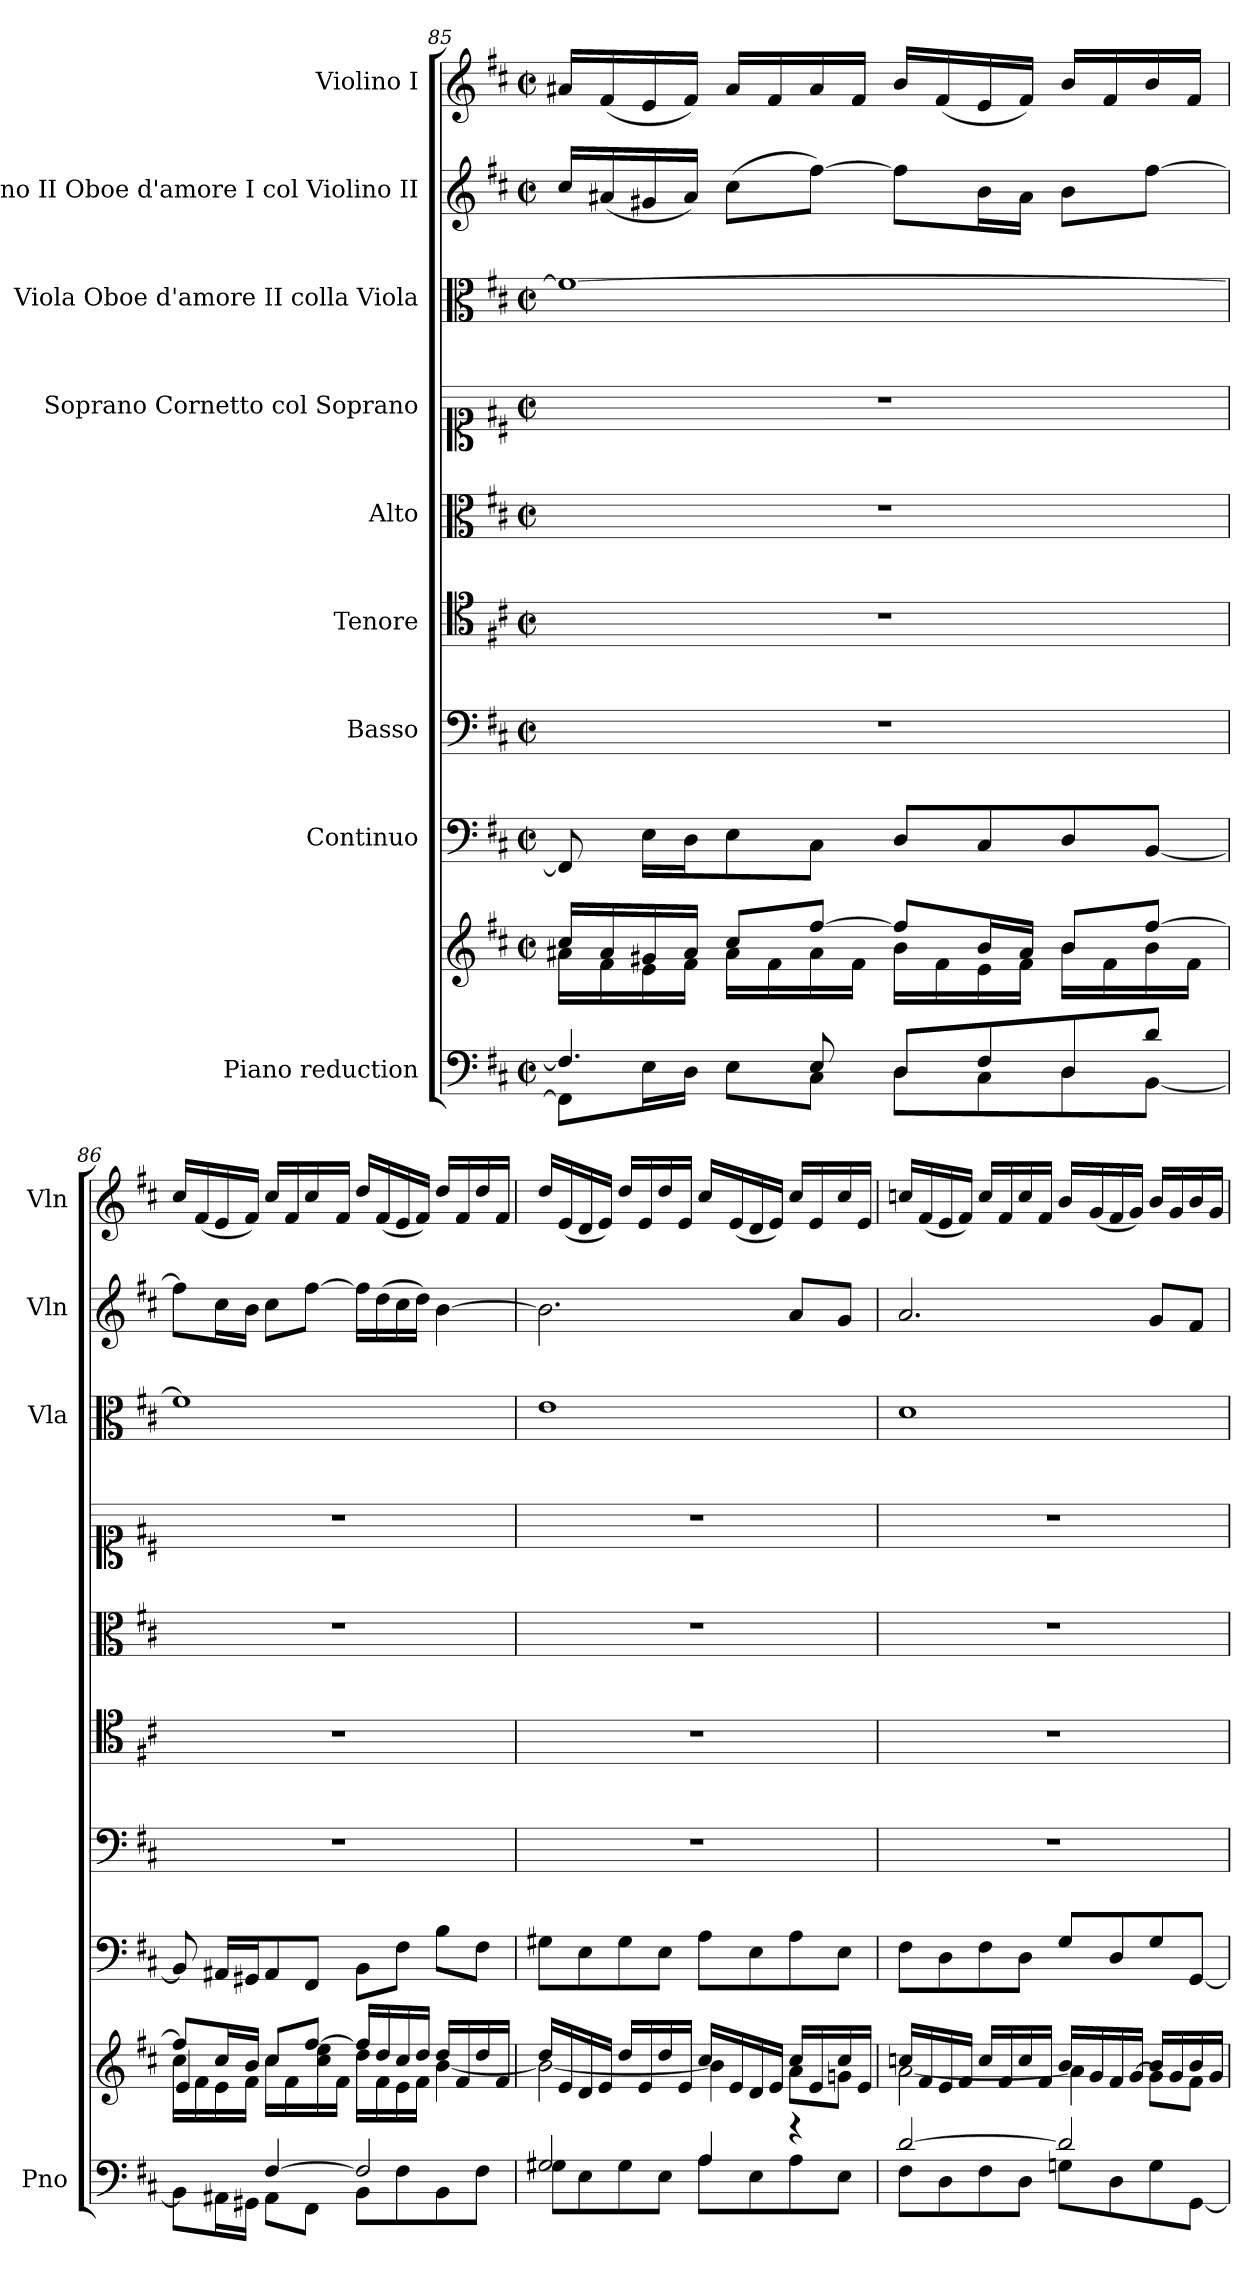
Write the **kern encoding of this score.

**kern	**kern	**kern	**kern	**kern	**kern	**kern	**kern	**kern	**kern
*part9	*part9	*part8	*part7	*part6	*part5	*part4	*part3	*part2	*part1
*staff10	*staff9	*staff8	*staff7	*staff6	*staff5	*staff4	*staff3	*staff2	*staff1
*I"Piano reduction	*	*I"Continuo	*I"Basso	*I"Tenore	*I"Alto	*I"Soprano Cornetto col Soprano	*I"Viola Oboe d'amore II colla Viola	*I"Violino II Oboe d'amore I col Violino II	*I"Violino I
*I'Pno	*	*	*	*	*	*	*I'Vla	*I'Vln	*I'Vln
*clefF4	*clefG2	*clefF4	*clefF4	*clefC4	*clefC3	*clefC1	*clefC3	*clefG2	*clefG2
*k[f#c#]	*k[f#c#]	*k[f#c#]	*k[f#c#]	*k[f#c#]	*k[f#c#]	*k[f#c#]	*k[f#c#]	*k[f#c#]	*k[f#c#]
*M2/2	*M2/2	*M2/2	*M2/2	*M2/2	*M2/2	*M2/2	*M2/2	*M2/2	*M2/2
*met(c|)	*met(c|)	*met(c|)	*met(c|)	*met(c|)	*met(c|)	*met(c|)	*met(c|)	*met(c|)	*met(c|)
=85	=85	=85	=85	=85	=85	=85	=85	=85	=85
*^	*^	*	*	*	*	*	*	*	*
4.F#/]	8FF#\L]	16cc#/LL	16a#X\LL	8FF#/]	1r	1r	1r	1r	1f#_	16cc#/LL	16a#X/LL
.	.	16a#/	16f#\	.	.	.	.	.	.	(16a#X/	(16f#/
.	16E\L	16g#X/	16e\	16E\LL	.	.	.	.	.	16g#X/	16e/
.	16D\JJ	16a#/JJ	16f#\JJ	16D\J	.	.	.	.	.	16a#/JJ)	16f#/JJ)
.	8E\L	8cc#/L	16a#\LL	8E\	.	.	.	.	.	(8cc#\L	16a#/LL
.	.	.	16f#\	.	.	.	.	.	.	.	16f#/
8E/	8C#\J	[8ff#/J	16a#\	8C#\J	.	.	.	.	.	[8ff#\J)	16a#/
.	.	.	16f#\JJ	.	.	.	.	.	.	.	16f#/JJ
8D/L	8D\L	8ff#/L]	16b\LL	8D/L	.	.	.	.	.	8ff#\L]	16b/LL
.	.	.	16f#\	.	.	.	.	.	.	.	(16f#/
8F#/	8C#\	16b/L	16e\	8C#/	.	.	.	.	.	16b\L	16e/
.	.	16a#/JJ	16f#\JJ	.	.	.	.	.	.	16a#\JJ	16f#/JJ)
8D/	8D\	8b/L	16b\LL	8D/	.	.	.	.	.	8b\L	16b/LL
.	.	.	16f#\	.	.	.	.	.	.	.	16f#/
8d/J	[8BB\J	[8ff#/J	16b\	[8BB/J	.	.	.	.	.	[8ff#\J	16b/
.	.	.	16f#\JJ	.	.	.	.	.	.	.	16f#/JJ
!!LO:PB:g=z
=86	=86	=86	=86	=86	=86	=86	=86	=86	=86	=86	=86
*	*	*	*^	*	*	*	*	*	*	*	*
4ryy	8BB\L]	8ff#/L]	16cc#\LL	4e/	8BB/]	1r	1r	1r	1r	1f#]	8ff#\L]	16cc#/LL
.	.	.	16f#\	.	.	.	.	.	.	.	.	(16f#/
.	16AA#X\L	16cc#/L	16e\	.	16AA#X/LL	.	.	.	.	.	16cc#\L	16e/
.	16GG#X\JJ	16b/JJ	16f#\JJ	.	16GG#X/J	.	.	.	.	.	16b\JJ	16f#/JJ)
[4F#/	8AA#\L	8cc#/L	16cc#\LL	2.ryy	8AA#/	.	.	.	.	.	8cc#\L	16cc#/LL
.	.	.	16f#\	.	.	.	.	.	.	.	.	16f#/
.	8FF#\J	[8ff#/J	16cc#\ 16ee\	.	8FF#/J	.	.	.	.	.	[8ff#\J	16cc#/
.	.	.	16f#\JJ	.	.	.	.	.	.	.	.	16f#/JJ
2F#/]	8BB\L	16ff#/LL]	16dd\LL	.	8BB\L	.	.	.	.	.	16ff#\LL]	16dd/LL
.	.	16dd/	16f#\	.	.	.	.	.	.	.	(16dd\	(16f#/
.	8F#\	16cc#/	16e\	.	8F#\J	.	.	.	.	.	16cc#\	16e/
.	.	16dd/JJ	16f#\JJ	.	.	.	.	.	.	.	16dd\JJ)	16f#/JJ)
.	8BB\	16dd/LL	[4b\	.	8B\L	.	.	.	.	.	[4b\	16dd/LL
.	.	16f#/	.	.	.	.	.	.	.	.	.	16f#/
.	8F#\J	16dd/	.	.	8F#\J	.	.	.	.	.	.	16dd/
.	.	16f#/JJ	.	.	.	.	.	.	.	.	.	16f#/JJ
*	*	*	*v	*v	*	*	*	*	*	*	*	*
=87	=87	=87	=87	=87	=87	=87	=87	=87	=87	=87	=87
2G#X/	8G#\L	16dd/LL	2b\_	8G#X\L	1r	1r	1r	1r	1e	2.b\]	16dd/LL
.	.	16e/	.	.	.	.	.	.	.	.	(16e/
.	8E\	16d/	.	8E\	.	.	.	.	.	.	16d/
.	.	16e/JJ	.	.	.	.	.	.	.	.	16e/JJ)
.	8G#\	16dd/LL	.	8G#\	.	.	.	.	.	.	16dd/LL
.	.	16e/	.	.	.	.	.	.	.	.	16e/
.	8E\J	16dd/	.	8E\J	.	.	.	.	.	.	16dd/
.	.	16e/JJ	.	.	.	.	.	.	.	.	16e/JJ
4A/	8A\L	16cc#/LL	4b\]	8A\L	.	.	.	.	.	.	16cc#/LL
.	.	16e/	.	.	.	.	.	.	.	.	(16e/
.	8E\	16d/	.	8E\	.	.	.	.	.	.	16d/
.	.	16e/JJ	.	.	.	.	.	.	.	.	16e/JJ)
4r	8A\	16cc#/LL	8a\L	8A\	.	.	.	.	.	8a/L	16cc#/LL
.	.	16e/	.	.	.	.	.	.	.	.	16e/
.	8E\J	16cc#/	8gn\J	8E\J	.	.	.	.	.	8g/J	16cc#/
.	.	16e/JJ	.	.	.	.	.	.	.	.	16e/JJ
=88	=88	=88	=88	=88	=88	=88	=88	=88	=88	=88	=88
[2d/	8F#\L	16ccn/LL	[2a\	8F#\L	1r	1r	1r	1r	1d	2.a/	16ccn/LL
.	.	16f#/	.	.	.	.	.	.	.	.	(16f#/
.	8D\	16e/	.	8D\	.	.	.	.	.	.	16e/
.	.	16f#/JJ	.	.	.	.	.	.	.	.	16f#/JJ)
.	8F#\	16cc/LL	.	8F#\	.	.	.	.	.	.	16cc/LL
.	.	16f#/	.	.	.	.	.	.	.	.	16f#/
.	8D\J	16cc/	.	8D\J	.	.	.	.	.	.	16cc/
.	.	16f#/JJ	.	.	.	.	.	.	.	.	16f#/JJ
2d/]	8Gn\L	16b/LL	4a\]	8G/L	.	.	.	.	.	.	16b/LL
.	.	16g/	.	.	.	.	.	.	.	.	(16g/
.	8D\	16f#/	.	8D/	.	.	.	.	.	.	16f#/
.	.	[<16g/JJ	.	.	.	.	.	.	.	.	16g/JJ)
.	8G\	16b/LL	8g\L]	8G/	.	.	.	.	.	8g/L	16b/LL
.	.	16g/	.	.	.	.	.	.	.	.	16g/
.	[8GG\J	16b/	8f#\J	[8GG/J	.	.	.	.	.	8f#/J	16b/
.	.	16g/JJ	.	.	.	.	.	.	.	.	16g/JJ
*v	*v	*	*	*	*	*	*	*	*	*	*
*	*v	*v	*	*	*	*	*	*	*	*
=	=	=	=	=	=	=	=	=	=
*-	*-	*-	*-	*-	*-	*-	*-	*-	*-
